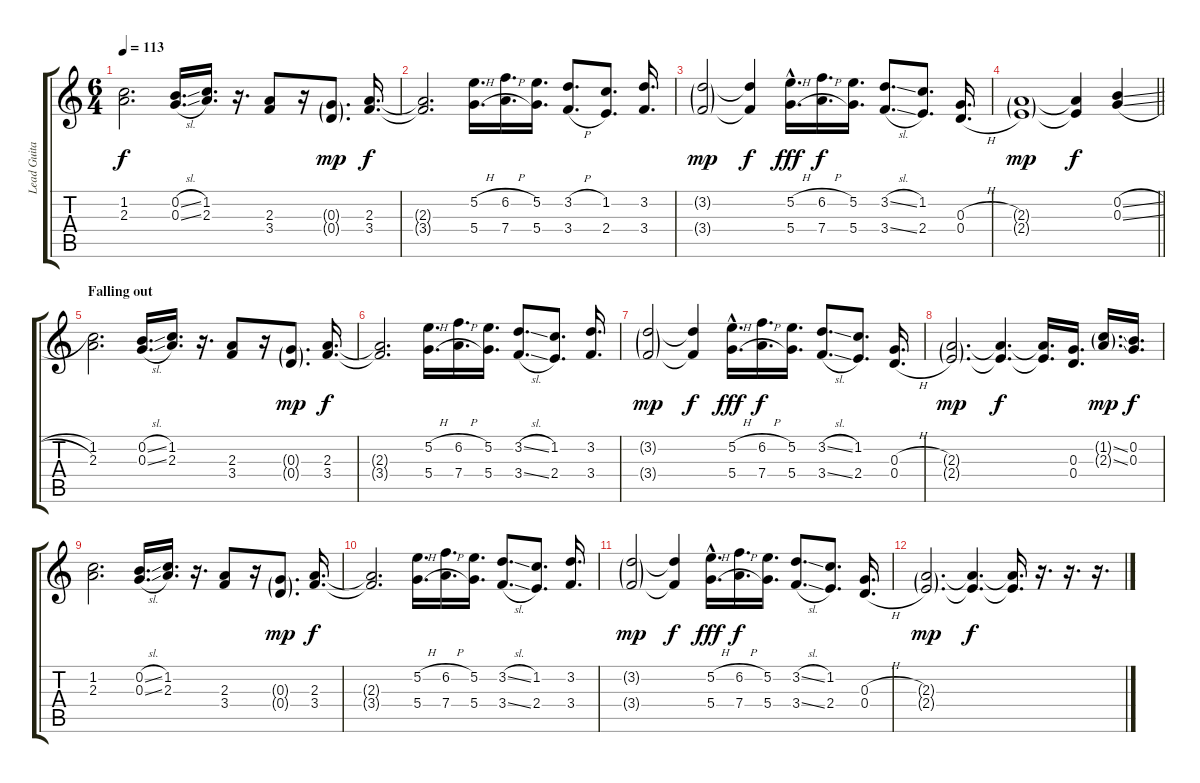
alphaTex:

\track ("Lead Guitar" "Lead Guita") {instrument electricguitarjazz}
\staff {score tabs}
\tuning (E4 B3 G3 D3 A2 E2) {hide}
\ts (6 4)
\tempo 113
\clef g2
\ks c
(1.2 2.3).2{d dy f} (0.2{sl} 0.3{sl}).16{d} (1.2 2.3).16{d} r.16{d} (2.3 3.4).8 r.16 (0.3{g} 0.4{g}).8{d dy mp} (2.3 3.4).16{d dy f} |
(2.3{t} 3.4{t}).2{d} (5.2{h} 5.4{h}).16{d} (6.2{h} 7.4{h}).16{d} (5.2 5.4).16{d} (3.2{h} 3.4{h}).8{d} (1.2 2.4).8{d} (3.2 3.4).16{d} |
(3.2{g} 3.4{g}).2{dy mp} (3.2{t} 3.4{t}).4{dy f} (5.2{h hac} 5.4{h hac}).16{d dy fff} (6.2{h} 7.4{h}).16{d dy f} (5.2 5.4).16{d} (3.2{sl} 3.4{sl}).8{d} (1.2 2.4).8{d} (0.3{h} 0.4{h}).16{d} |
\barLineRight lightlight
(2.3{g} 2.4{g}).1{dy mp} (2.3{t} 2.4{t}).4{dy f} (0.2{sl} 0.3{sl}).4 |
\section ("" "Falling out")
(1.2 2.3).2{d} (0.2{sl} 0.3{sl}).16{d} (1.2 2.3).16{d} r.16{d} (2.3 3.4).8 r.16 (0.3{g} 0.4{g}).8{d dy mp} (2.3 3.4).16{d dy f} |
(2.3{t} 3.4{t}).2{d} (5.2{h} 5.4{h}).16{d} (6.2{h} 7.4{h}).16{d} (5.2 5.4).16{d} (3.2{sl} 3.4{sl}).8{d} (1.2 2.4).8{d} (3.2 3.4).16{d} |
(3.2{g} 3.4{g}).2{dy mp} (3.2{t} 3.4{t}).4{dy f} (5.2{h hac} 5.4{h hac}).16{d dy fff} (6.2{h} 7.4{h}).16{d dy f} (5.2 5.4).16{d} (3.2{sl} 3.4{sl}).8{d} (1.2 2.4).8{d} (0.3{h} 0.4{h}).16{d} |
(2.3{g} 2.4{g}).2{d dy mp} (2.3{t} 2.4{t}).4{d dy f} (2.3{t} 2.4{t}).16{d} (0.3 0.4).16{d} (1.2{ss g} 2.3{ss g}).16{d dy mp} (0.2 0.3).16{d dy f} |
(1.2 2.3).2{d} (0.2{sl} 0.3{sl}).16{d} (1.2 2.3).16{d} r.16{d} (2.3 3.4).8 r.16 (0.3{g} 0.4{g}).8{d dy mp} (2.3 3.4).16{d dy f} |
(2.3{t} 3.4{t}).2{d} (5.2{h} 5.4{h}).16{d} (6.2{h} 7.4{h}).16{d} (5.2 5.4).16{d} (3.2{sl} 3.4{sl}).8{d} (1.2 2.4).8{d} (3.2 3.4).16{d} |
(3.2{g} 3.4{g}).2{dy mp} (3.2{t} 3.4{t}).4{dy f} (5.2{h hac} 5.4{h hac}).16{d dy fff} (6.2{h} 7.4{h}).16{d dy f} (5.2 5.4).16{d} (3.2{sl} 3.4{sl}).8{d} (1.2 2.4).8{d} (0.3{h} 0.4{h}).16{d} |
(2.3{g} 2.4{g}).2{d dy mp} (2.3{t} 2.4{t}).4{d dy f} (2.3{t} 2.4{t}).16{d} r.16{d} r.16{d} r.16{d}
